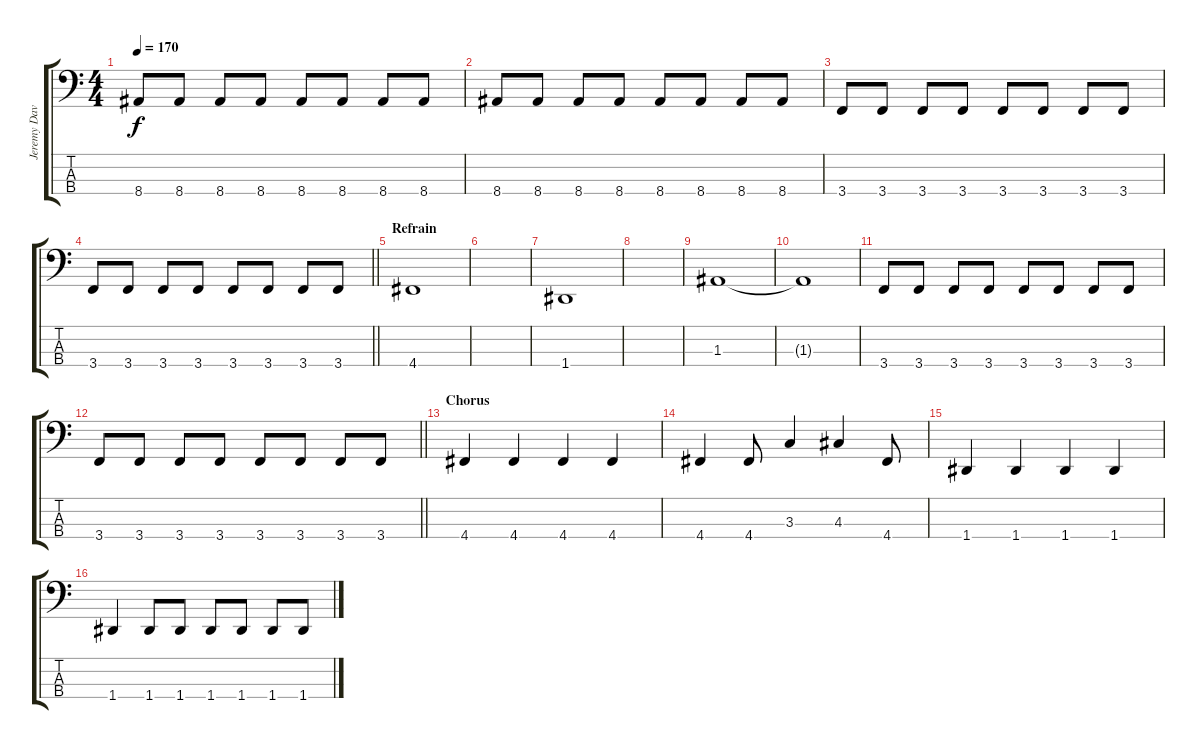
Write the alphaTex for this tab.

\track ("Jeremy Davis (Bass/4 String Drop D)" "Jeremy Dav") {mute instrument electricbasspick}
\staff {score tabs}
\tuning (G2 D2 A1 D1) {hide}
\ts (4 4)
\tempo 170
\clef f4
\ks c
8.4.8{dy f} 8.4.8 8.4.8 8.4.8 8.4.8 8.4.8 8.4.8 8.4.8 |
8.4.8 8.4.8 8.4.8 8.4.8 8.4.8 8.4.8 8.4.8 8.4.8 |
3.4.8 3.4.8 3.4.8 3.4.8 3.4.8 3.4.8 3.4.8 3.4.8 |
\barLineRight lightlight
3.4.8 3.4.8 3.4.8 3.4.8 3.4.8 3.4.8 3.4.8 3.4.8 |
\section ("" "Refrain")
4.4.1 |
|
1.4.1 |
|
1.3.1 |
1.3{t}.1 |
3.4.8 3.4.8 3.4.8 3.4.8 3.4.8 3.4.8 3.4.8 3.4.8 |
\barLineRight lightlight
3.4.8 3.4.8 3.4.8 3.4.8 3.4.8 3.4.8 3.4.8 3.4.8 |
\section ("" "Chorus")
4.4.4 4.4.4 4.4.4 4.4.4 |
4.4.4 4.4.8 3.3.4 4.3.4 4.4.8 |
1.4.4 1.4.4 1.4.4 1.4.4 |
1.4.4 1.4.8 1.4.8 1.4.8 1.4.8 1.4.8 1.4.8
